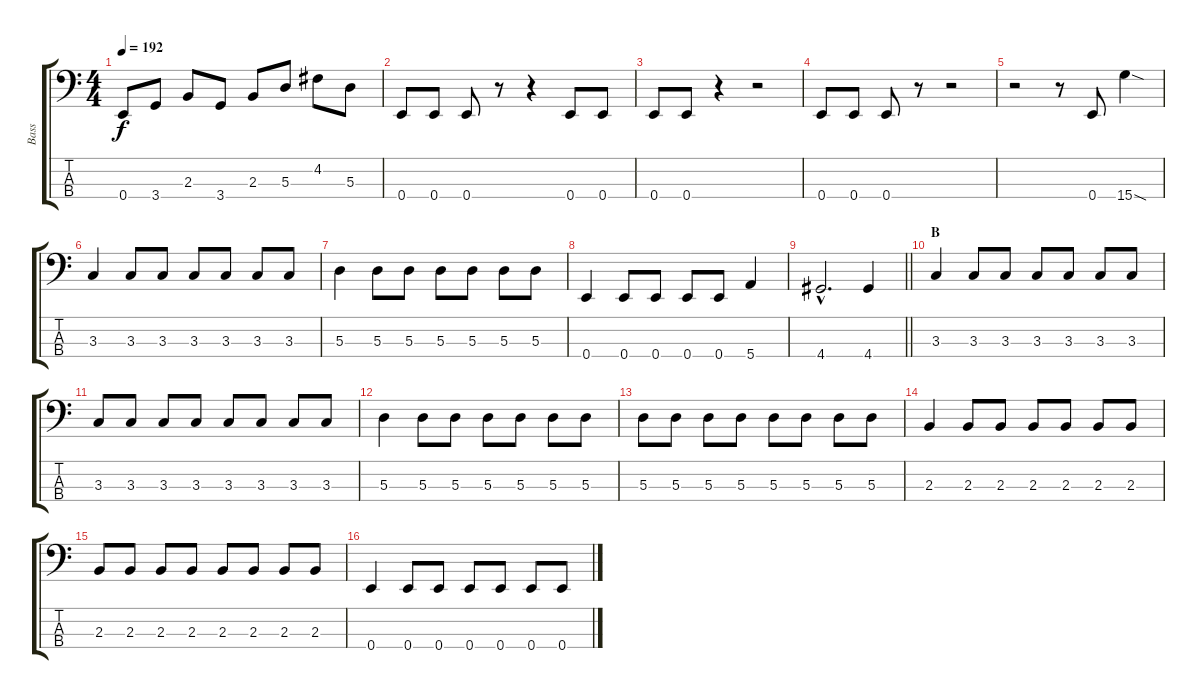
\track ("Bass" "Bass") {instrument electricbasspick}
\staff {score tabs}
\tuning (G2 D2 A1 E1) {hide}
\ts (4 4)
\tempo 192
\clef f4
\ks c
0.4.8{dy f} 3.4.8 2.3.8 3.4.8 2.3.8 5.3.8 4.2.8 5.3.8 |
0.4.8 0.4.8 0.4.8 r.8 r.4 0.4.8 0.4.8 |
0.4.8 0.4.8 r.4 r.2 |
0.4.8 0.4.8 0.4.8 r.8 r.2 |
r.2 r.8 0.4.8 15.4{sod}.4 |
3.3.4 3.3.8 3.3.8 3.3.8 3.3.8 3.3.8 3.3.8 |
5.3.4 5.3.8 5.3.8 5.3.8 5.3.8 5.3.8 5.3.8 |
0.4.4 0.4.8 0.4.8 0.4.8 0.4.8 5.4.4 |
\barLineRight lightlight
4.4{hac}.2{d} 4.4.4 |
\section ("" "B")
3.3.4 3.3.8 3.3.8 3.3.8 3.3.8 3.3.8 3.3.8 |
3.3.8 3.3.8 3.3.8 3.3.8 3.3.8 3.3.8 3.3.8 3.3.8 |
5.3.4 5.3.8 5.3.8 5.3.8 5.3.8 5.3.8 5.3.8 |
5.3.8 5.3.8 5.3.8 5.3.8 5.3.8 5.3.8 5.3.8 5.3.8 |
2.3.4 2.3.8 2.3.8 2.3.8 2.3.8 2.3.8 2.3.8 |
2.3.8 2.3.8 2.3.8 2.3.8 2.3.8 2.3.8 2.3.8 2.3.8 |
0.4.4 0.4.8 0.4.8 0.4.8 0.4.8 0.4.8 0.4.8
